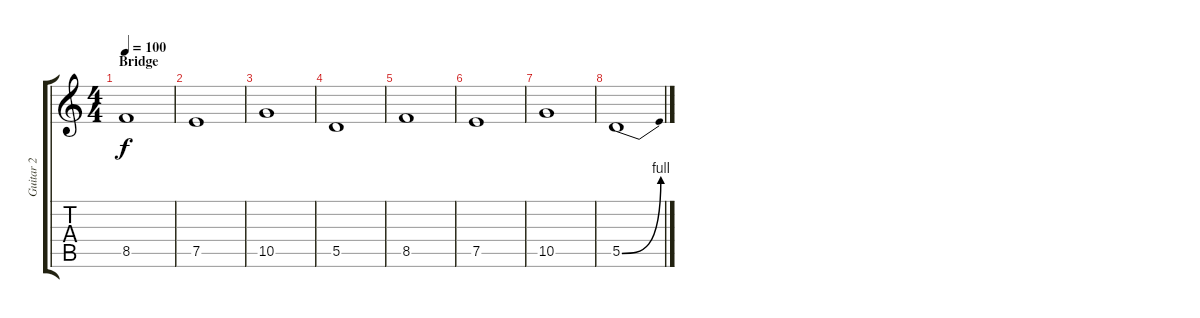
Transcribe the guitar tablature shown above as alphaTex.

\track ("Guitar 2" "Guitar 2") {instrument overdrivenguitar}
\staff {score tabs}
\tuning (E4 B3 G3 D3 A2 E2) {hide}
\ts (4 4)
\section ("" "Bridge")
\tempo 100
\clef g2
\ks c
8.5.1{dy f} |
7.5.1 |
10.5.1 |
5.5.1 |
8.5.1 |
7.5.1 |
10.5.1 |
5.5{be (bend 0 0 60 4)}.1
